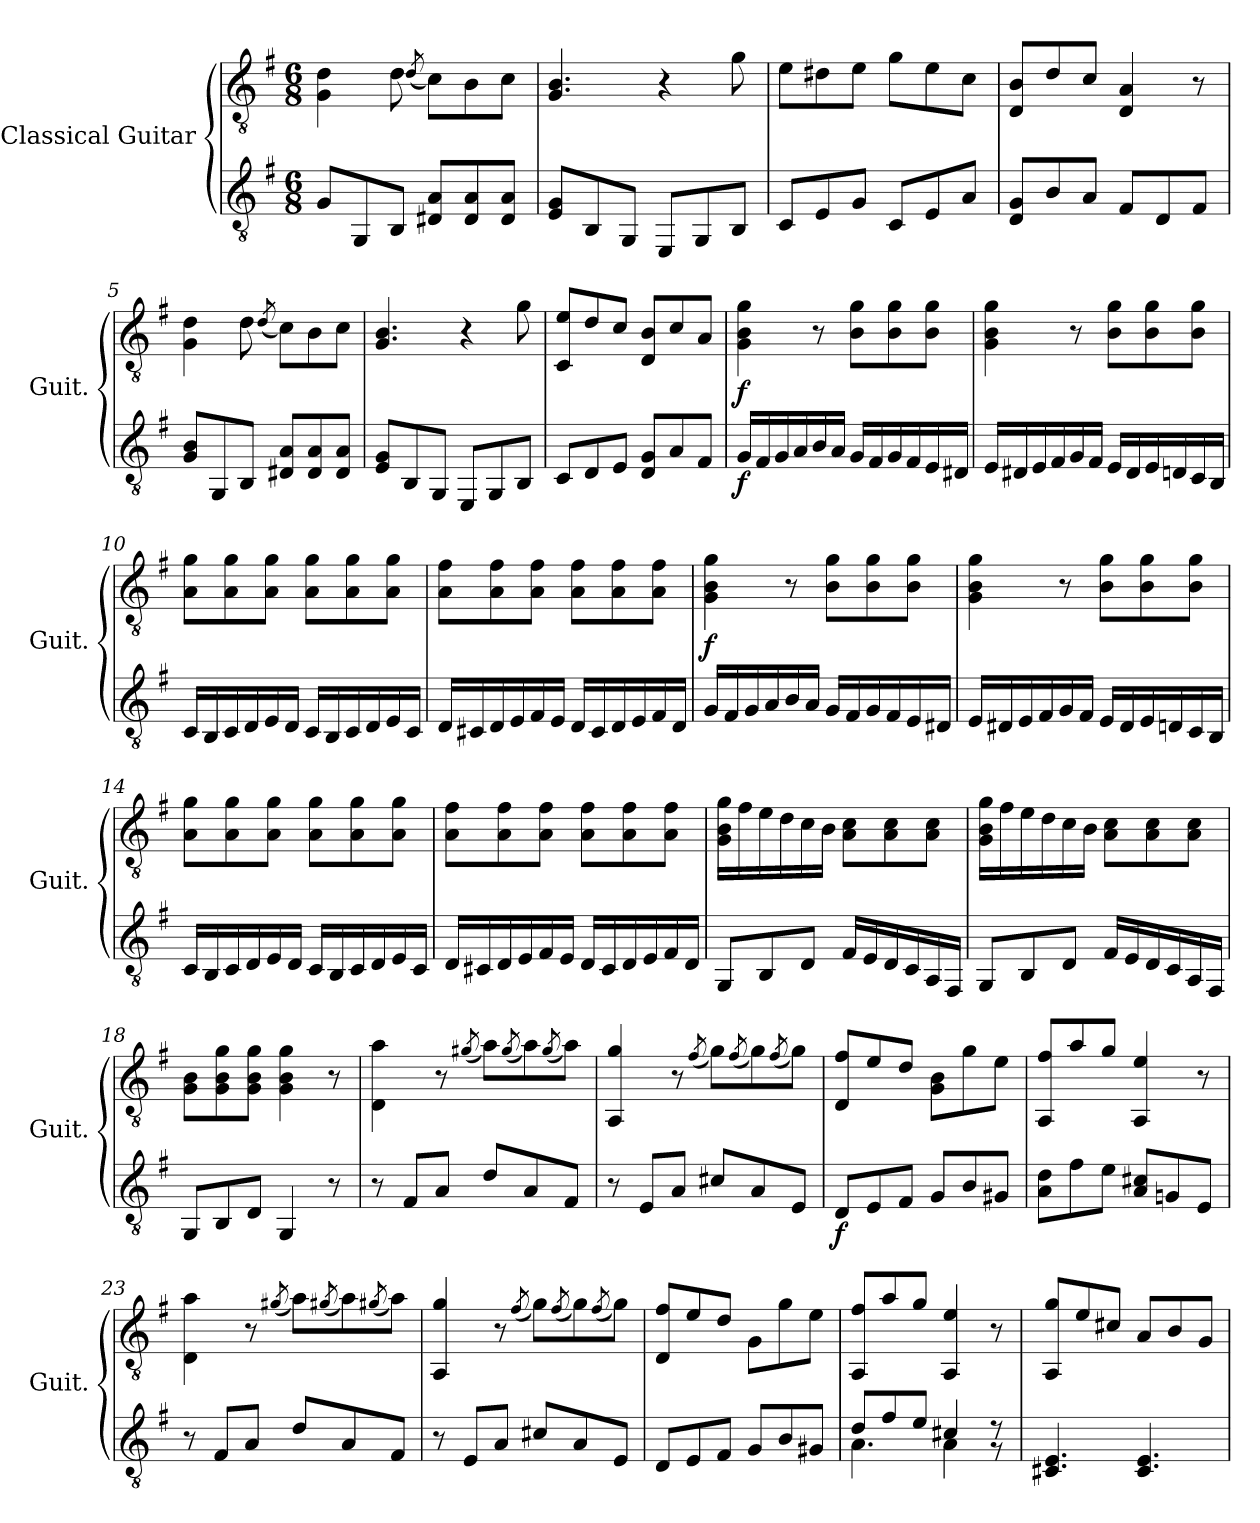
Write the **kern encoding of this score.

**kern	**dynam	**kern	**dynam
*part2	*part2	*part1	*part1
*staff2	*staff2	*staff1	*staff1
*I"Classical Guitar	*	*I"Classical Guitar	*
*I'Guit.	*	*I'Guit.	*
*clefGv2	*	*clefGv2	*
*k[f#]	*	*k[f#]	*
*M6/8	*	*M6/8	*
*MM40	*	*MM40	*
=1	=1	=1	=1
8G/L	.	4G\ 4d\	.
8GG/	.	.	.
8BB/J	.	8d\	.
.	.	(8qd/	.
8D#X/ 8A/L	.	8c\L)	.
8D#/ 8A/	.	8B\	.
8D#/ 8A/J	.	8c\J	.
=2	=2	=2	=2
8E/ 8G/L	.	4.G/ 4.B/	.
8BB/	.	.	.
8GG/J	.	.	.
8EE/L	.	4r	.
8GG/	.	.	.
8BB/J	.	8g\	.
=3	=3	=3	=3
8C/L	.	8e\L	.
8E/	.	8d#X\	.
8G/J	.	8e\J	.
8C/L	.	8g\L	.
8E/	.	8e\	.
8A/J	.	8c\J	.
=4	=4	=4	=4
8D/ 8G/L	.	8D/ 8B/L	.
8B/	.	8d/	.
8A/J	.	8c/J	.
8F#/L	.	4D/ 4A/	.
8D/	.	.	.
8F#/J	.	8r	.
=5	=5	=5	=5
8G/ 8B/L	.	4G\ 4d\	.
8GG/	.	.	.
8BB/J	.	8d\	.
.	.	(8qd/	.
8D#X/ 8A/L	.	8c\L)	.
8D#/ 8A/	.	8B\	.
8D#/ 8A/J	.	8c\J	.
!!LO:LB:g=z
=6	=6	=6	=6
8E/ 8G/L	.	4.G/ 4.B/	.
8BB/	.	.	.
8GG/J	.	.	.
8EE/L	.	4r	.
8GG/	.	.	.
8BB/J	.	8g\	.
=7	=7	=7	=7
8C/L	.	8C/ 8e/L	.
8D/	.	8d/	.
8E/J	.	8c/J	.
8D/ 8G/L	.	8D/ 8B/L	.
8A/	.	8c/	.
8F#/J	.	8A/J	.
=8	=8	=8	=8
!	!LO:DY:b	!	!LO:DY:b
16G/LL	f	4G\ 4B\ 4g\	f
16F#/	.	.	.
16G/	.	.	.
16A/	.	.	.
16B/	.	8r	.
16A/JJ	.	.	.
16G/LL	.	8B\ 8g\L	.
16F#/	.	.	.
16G/	.	8B\ 8g\	.
16F#/	.	.	.
16E/	.	8B\ 8g\J	.
16D#X/JJ	.	.	.
=9	=9	=9	=9
16E/LL	.	4G\ 4B\ 4g\	.
16D#X/	.	.	.
16E/	.	.	.
16F#/	.	.	.
16G/	.	8r	.
16F#/JJ	.	.	.
16E/LL	.	8B\ 8g\L	.
16D#/	.	.	.
16E/	.	8B\ 8g\	.
16Dn/	.	.	.
16C/	.	8B\ 8g\J	.
16BB/JJ	.	.	.
!!LO:LB:g=z
=10	=10	=10	=10
16C/LL	.	8A\ 8g\L	.
16BB/	.	.	.
16C/	.	8A\ 8g\	.
16D/	.	.	.
16E/	.	8A\ 8g\J	.
16D/JJ	.	.	.
16C/LL	.	8A\ 8g\L	.
16BB/	.	.	.
16C/	.	8A\ 8g\	.
16D/	.	.	.
16E/	.	8A\ 8g\J	.
16C/JJ	.	.	.
=11	=11	=11	=11
16D/LL	.	8A\ 8f#\L	.
16C#X/	.	.	.
16D/	.	8A\ 8f#\	.
16E/	.	.	.
16F#/	.	8A\ 8f#\J	.
16E/JJ	.	.	.
16D/LL	.	8A\ 8f#\L	.
16C#/	.	.	.
16D/	.	8A\ 8f#\	.
16E/	.	.	.
16F#/	.	8A\ 8f#\J	.
16D/JJ	.	.	.
=12	=12	=12	=12
!	!	!	!LO:DY:b
16G/LL	.	4G\ 4B\ 4g\	f
16F#/	.	.	.
16G/	.	.	.
16A/	.	.	.
16B/	.	8r	.
16A/JJ	.	.	.
16G/LL	.	8B\ 8g\L	.
16F#/	.	.	.
16G/	.	8B\ 8g\	.
16F#/	.	.	.
16E/	.	8B\ 8g\J	.
16D#X/JJ	.	.	.
!!LO:LB:g=z
=13	=13	=13	=13
16E/LL	.	4G\ 4B\ 4g\	.
16D#X/	.	.	.
16E/	.	.	.
16F#/	.	.	.
16G/	.	8r	.
16F#/JJ	.	.	.
16E/LL	.	8B\ 8g\L	.
16D#/	.	.	.
16E/	.	8B\ 8g\	.
16Dn/	.	.	.
16C/	.	8B\ 8g\J	.
16BB/JJ	.	.	.
=14	=14	=14	=14
16C/LL	.	8A\ 8g\L	.
16BB/	.	.	.
16C/	.	8A\ 8g\	.
16D/	.	.	.
16E/	.	8A\ 8g\J	.
16D/JJ	.	.	.
16C/LL	.	8A\ 8g\L	.
16BB/	.	.	.
16C/	.	8A\ 8g\	.
16D/	.	.	.
16E/	.	8A\ 8g\J	.
16C/JJ	.	.	.
=15	=15	=15	=15
16D/LL	.	8A\ 8f#\L	.
16C#X/	.	.	.
16D/	.	8A\ 8f#\	.
16E/	.	.	.
16F#/	.	8A\ 8f#\J	.
16E/JJ	.	.	.
16D/LL	.	8A\ 8f#\L	.
16C#/	.	.	.
16D/	.	8A\ 8f#\	.
16E/	.	.	.
16F#/	.	8A\ 8f#\J	.
16D/JJ	.	.	.
!!LO:LB:g=z
=16	=16	=16	=16
8GG/L	.	16G\ 16B\ 16g\LL	.
.	.	16f#\	.
8BB/	.	16e\	.
.	.	16d\	.
8D/J	.	16c\	.
.	.	16B\JJ	.
16F#/LL	.	8A\ 8c\L	.
16E/	.	.	.
16D/	.	8A\ 8c\	.
16C/	.	.	.
16AA/	.	8A\ 8c\J	.
16FF#/JJ	.	.	.
=17	=17	=17	=17
8GG/L	.	16G\ 16B\ 16g\LL	.
.	.	16f#\	.
8BB/	.	16e\	.
.	.	16d\	.
8D/J	.	16c\	.
.	.	16B\JJ	.
16F#/LL	.	8A\ 8c\L	.
16E/	.	.	.
16D/	.	8A\ 8c\	.
16C/	.	.	.
16AA/	.	8A\ 8c\J	.
16FF#/JJ	.	.	.
=18	=18	=18	=18
8GG/L	.	8G\ 8B\L	.
8BB/	.	8G\ 8B\ 8g\	.
8D/J	.	8G\ 8B\ 8g\J	.
4GG/	.	4G\ 4B\ 4g\	.
8r	.	8r	.
=19	=19	=19	=19
8r	.	4D\ 4a\	.
8F#/L	.	.	.
8A/J	.	8r	.
.	.	(8qg#X/	.
8d/L	.	8a\L)	.
.	.	(8qg#/	.
8A/	.	8a\)	.
.	.	(8qg#/	.
8F#/J	.	8a\J)	.
!!LO:PB:g=z
=20	=20	=20	=20
8r	.	4AA/ 4g/	.
8E/L	.	.	.
8A/J	.	8r	.
.	.	(8qf#/	.
8c#X/L	.	8g\L)	.
.	.	(8qf#/	.
8A/	.	8g\)	.
.	.	(8qf#/	.
8E/J	.	8g\J)	.
=21	=21	=21	=21
!	!LO:DY:b	!	!
8D/L	f	8D/ 8f#/L	.
8E/	.	8e/	.
8F#/J	.	8d/J	.
8G/L	.	8G\ 8B\L	.
8B/	.	8g\	.
8G#X/J	.	8e\J	.
=22	=22	=22	=22
8A\ 8d\L	.	8AA/ 8f#/L	.
8f#\	.	8a/	.
8e\J	.	8g/J	.
8A/ 8c#X/L	.	4AA/ 4e/	.
8Gn/	.	.	.
8E/J	.	8r	.
=23	=23	=23	=23
8r	.	4D\ 4a\	.
8F#/L	.	.	.
8A/J	.	8r	.
.	.	(8qg#X/	.
8d/L	.	8a\L)	.
.	.	(8qg#X/	.
8A/	.	8a\)	.
.	.	(8qg#X/	.
8F#/J	.	8a\J)	.
!!LO:LB:g=z
=24	=24	=24	=24
8r	.	4AA/ 4g/	.
8E/L	.	.	.
8A/J	.	8r	.
.	.	(8qf#/	.
8c#X/L	.	8g\L)	.
.	.	(8qf#/	.
8A/	.	8g\)	.
.	.	(8qf#/	.
8E/J	.	8g\J)	.
=25	=25	=25	=25
8D/L	.	8D/ 8f#/L	.
8E/	.	8e/	.
8F#/J	.	8d/J	.
8G/L	.	8G\L	.
8B/	.	8g\	.
8G#X/J	.	8e\J	.
=26	=26	=26	=26
*^	*	*	*
8d/L	4.A\	.	8AA/ 8f#/L	.
8f#/	.	.	8a/	.
8e/J	.	.	8g/J	.
4c#X/	4A\	.	4AA/ 4e/	.
8r	8r	.	8r	.
*v	*v	*	*	*
=27	=27	=27	=27
4.C#X/ 4.E/	.	8AA/ 8g/L	.
.	.	8e/	.
.	.	8c#X/J	.
4.C#/ 4.E/	.	8A/L	.
.	.	8B/	.
.	.	8G/J	.
=	=	=	=
*-	*-	*-	*-
